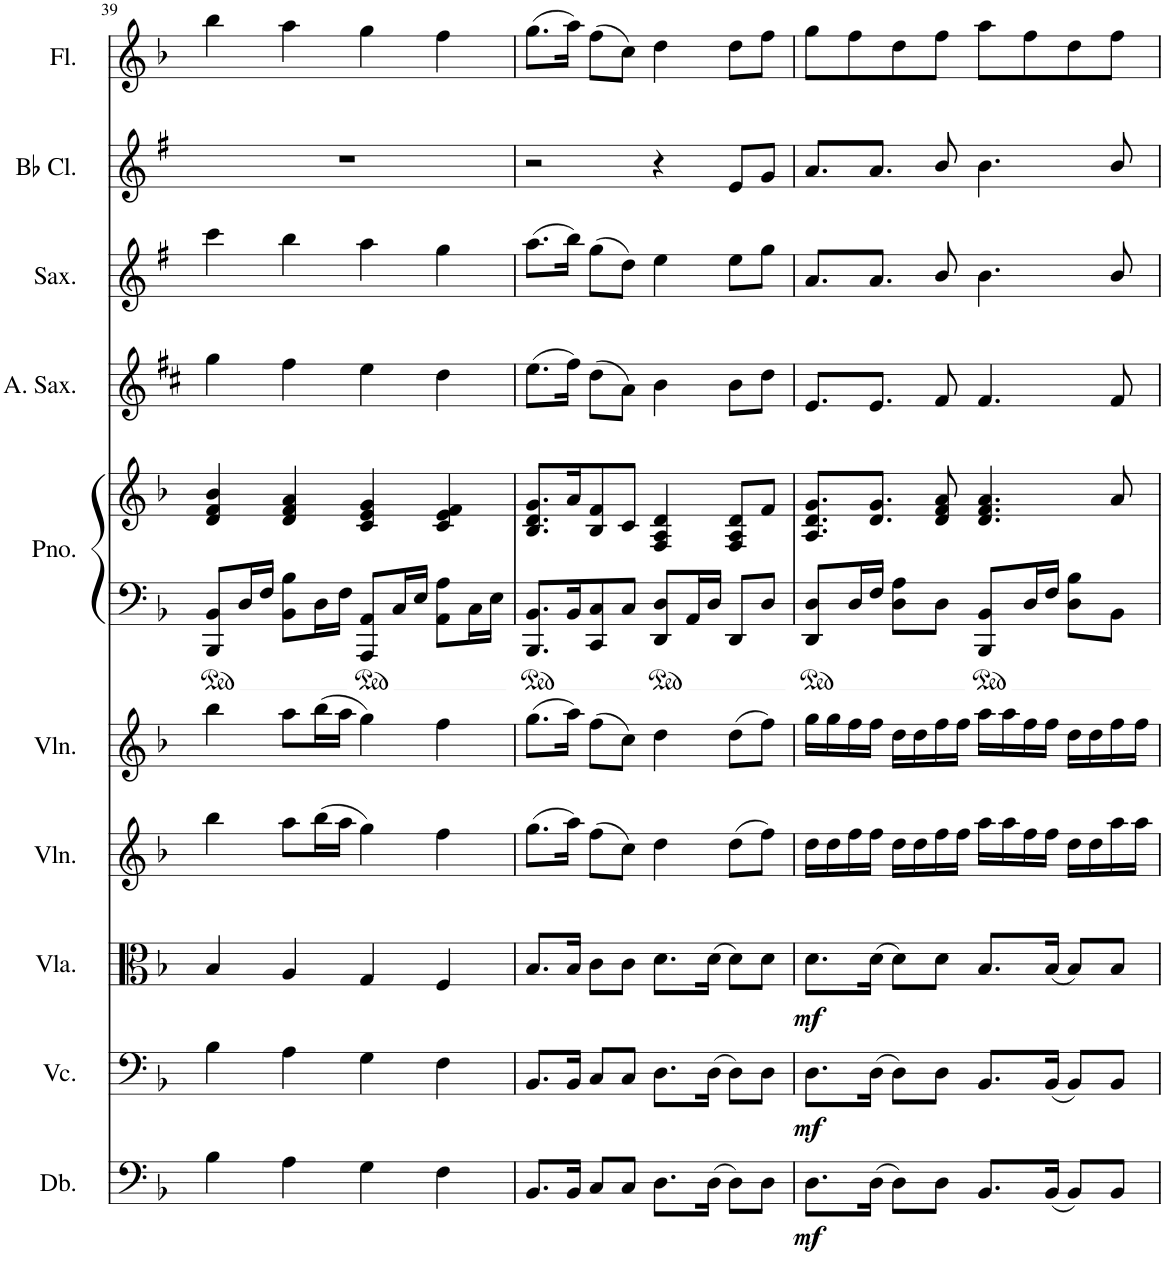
**kern	**dynam	**kern	**dynam	**kern	**dynam	**kern	**kern	**kern	**kern	**kern	**kern	**kern	**kern
*part10	*part10	*part9	*part9	*part8	*part8	*part7	*part6	*part5	*part5	*part4	*part3	*part2	*part1
*staff11	*staff11	*staff10	*staff10	*staff9	*staff9	*staff8	*staff7	*staff6	*staff5	*staff4	*staff3	*staff2	*staff1
*I"Double Bass	*	*I"Violoncello	*	*I"Viola	*	*I"Violin	*I"Violin	*I"Grand Piano	*	*I"Alto Saxophone	*I"Saxophone	*I"Bb Clarinet	*I"Flute
*I'Db.	*	*I'Vc.	*	*I'Vla.	*	*I'Vln.	*I'Vln.	*I'Pno.	*	*I'A. Sax.	*I'Sax.	*I'Bb Cl.	*I'Fl.
!!LO:PB:g=z
*clefF4	*	*clefF4	*	*clefC3	*	*clefG2	*clefG2	*clefF4	*clefG2	*clefG2	*clefG2	*clefG2	*clefG2
*Trd7c12	*	*	*	*	*	*	*	*	*	*Trd5c9	*Trd8c14	*Trd1c2	*
*k[b-]	*	*k[b-]	*	*k[b-]	*	*k[b-]	*k[b-]	*k[b-]	*k[b-]	*k[f#c#]	*k[f#]	*k[f#]	*k[b-]
*M4/4	*	*M4/4	*	*M4/4	*	*M4/4	*M4/4	*M4/4	*M4/4	*M4/4	*M4/4	*M4/4	*M4/4
=39	=39	=39	=39	=39	=39	=39	=39	=39	=39	=39	=39	=39	=39
4B-\	.	4B-\	.	4B-/	.	4bb-\	4bb-\	8BBB-/ 8BB-/L	4d/ 4f/ 4b-/	4gg\	4ccc\	1r	4bb-\
.	.	.	.	.	.	.	.	16D/L	.	.	.	.	.
.	.	.	.	.	.	.	.	16F/JJ	.	.	.	.	.
4A\	.	4A\	.	4A/	.	8aa\L	8aa\L	8BB-\ 8B-\L	4d/ 4f/ 4a/	4ff#\	4bb\	.	4aa\
.	.	.	.	.	.	(16bb-\L	(16bb-\L	16D\L	.	.	.	.	.
.	.	.	.	.	.	16aa\JJ	16aa\JJ	16F\JJ	.	.	.	.	.
4G\	.	4G\	.	4G/	.	4gg\)	4gg\)	8AAA/ 8AA/L	4c/ 4e/ 4g/	4ee\	4aa\	.	4gg\
.	.	.	.	.	.	.	.	16C/L	.	.	.	.	.
.	.	.	.	.	.	.	.	16E/JJ	.	.	.	.	.
4F\	.	4F\	.	4F/	.	4ff\	4ff\	8AA\ 8A\L	4c/ 4e/ 4f/	4dd\	4gg\	.	4ff\
.	.	.	.	.	.	.	.	16C\L	.	.	.	.	.
.	.	.	.	.	.	.	.	16E\JJ	.	.	.	.	.
=40	=40	=40	=40	=40	=40	=40	=40	=40	=40	=40	=40	=40	=40
8.BB-/L	.	8.BB-/L	.	8.B-/L	.	(8.gg\L	(8.gg\L	8.BBB-/ 8.BB-/L	8.B-/ 8.d/ 8.g/L	(8.ee\L	(8.aa\L	2r	(8.gg\L
16BB-/Jk	.	16BB-/Jk	.	16B-/Jk	.	16aa\Jk)	16aa\Jk)	16BB-/K	16a/K	16ff#\Jk)	16bb\Jk)	.	16aa\Jk)
8C/L	.	8C/L	.	8c\L	.	(8ff\L	(8ff\L	8CC/ 8C/	8B-/ 8f/	(8dd\L	(8gg\L	.	(8ff\L
8C/J	.	8C/J	.	8c\J	.	8cc\J)	8cc\J)	8C/J	8c/J	8a\J)	8dd\J)	.	8cc\J)
8.D\L	.	8.D\L	.	8.d\L	.	4dd\	4dd\	8DD/ 8D/L	4F/ 4A/ 4d/	4b\	4ee\	4r	4dd\
.	.	.	.	.	.	.	.	16AA/L	.	.	.	.	.
(16D\Jk	.	(16D\Jk	.	(16d\Jk	.	.	.	16D/JJ	.	.	.	.	.
8D\L)	.	8D\L)	.	8d\L)	.	(8dd\L	(8dd\L	8DD/L	8F/ 8A/ 8d/L	8b\L	8ee\L	8e/L	8dd\L
8D\J	.	8D\J	.	8d\J	.	8ff\J)	8ff\J)	8D/J	8f/J	8dd\J	8gg\J	8g/J	8ff\J
=41	=41	=41	=41	=41	=41	=41	=41	=41	=41	=41	=41	=41	=41
!	!LO:DY:b	!	!LO:DY:b	!	!LO:DY:b	!	!	!	!	!	!	!	!
8.D\L	mf	8.D\L	mf	8.d\L	mf	16dd\LL	16gg\LL	8DD/ 8D/L	8.A/ 8.d/ 8.g/L	8.e/L	8.a/L	8.a/L	8gg\L
.	.	.	.	.	.	16dd\	16gg\	.	.	.	.	.	.
.	.	.	.	.	.	16ff\	16ff\	16D/L	.	.	.	.	8ff\
(16D\Jk	.	(16D\Jk	.	(16d\Jk	.	16ff\JJ	16ff\JJ	16F/JJ	8.d/ 8.g/J	8.e/J	8.a/J	8.a/J	.
8D\L)	.	8D\L)	.	8d\L)	.	16dd\LL	16dd\LL	8D\ 8A\L	.	.	.	.	8dd\
.	.	.	.	.	.	16dd\	16dd\	.	.	.	.	.	.
8D\J	.	8D\J	.	8d\J	.	16ff\	16ff\	8D\J	8d/ 8f/ 8a/	8f#/	8b/	8b/	8ff\J
.	.	.	.	.	.	16ff\JJ	16ff\JJ	.	.	.	.	.	.
8.BB-/L	.	8.BB-/L	.	8.B-/L	.	16aa\LL	16aa\LL	8BBB-/ 8BB-/L	4.d/ 4.f/ 4.a/	4.f#/	4.b\	4.b\	8aa\L
.	.	.	.	.	.	16aa\	16aa\	.	.	.	.	.	.
.	.	.	.	.	.	16ff\	16ff\	16D/L	.	.	.	.	8ff\
(16BB-/Jk	.	(16BB-/Jk	.	(16B-/Jk	.	16ff\JJ	16ff\JJ	16F/JJ	.	.	.	.	.
8BB-/L)	.	8BB-/L)	.	8B-/L)	.	16dd\LL	16dd\LL	8D\ 8B-\L	.	.	.	.	8dd\
.	.	.	.	.	.	16dd\	16dd\	.	.	.	.	.	.
8BB-/J	.	8BB-/J	.	8B-/J	.	16aa\	16ff\	8BB-\J	8a/	8f#/	8b/	8b/	8ff\J
.	.	.	.	.	.	16aa\JJ	16ff\JJ	.	.	.	.	.	.
=	=	=	=	=	=	=	=	=	=	=	=	=	=
*-	*-	*-	*-	*-	*-	*-	*-	*-	*-	*-	*-	*-	*-
